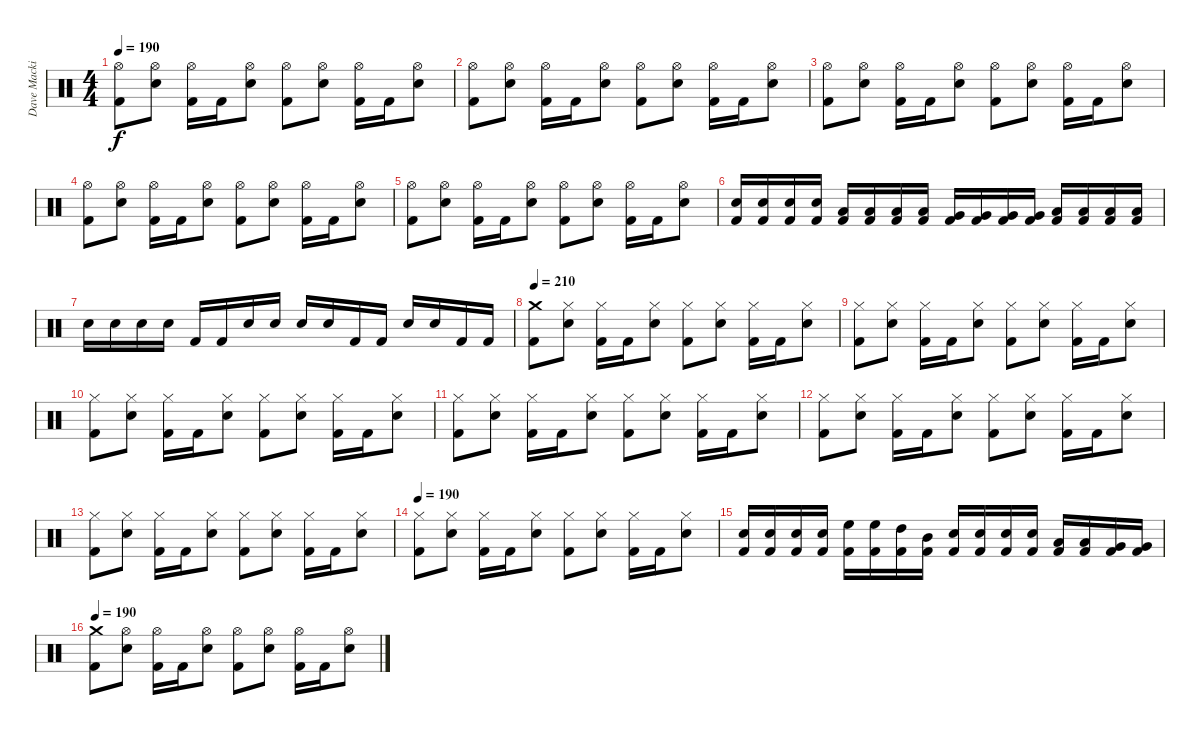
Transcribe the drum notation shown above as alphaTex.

\track ("Dave Mackintosh" "Dave Macki") {instrument percussion}
\staff {score}
\articulation defaults
\ts (4 4)
\tempo 190
\clef neutral
\ks aminor
("Kick (hit) 2" "Hi-Hat (open)").8{dy f} ("Snare (hit) 2" "Hi-Hat (open)").8 ("Kick (hit) 2" "Hi-Hat (open)").16 "Kick (hit) 2".16 ("Snare (hit) 2" "Hi-Hat (open)").8 ("Kick (hit) 2" "Hi-Hat (open)").8 ("Snare (hit) 2" "Hi-Hat (open)").8 ("Kick (hit) 2" "Hi-Hat (open)").16 "Kick (hit) 2".16 ("Snare (hit) 2" "Hi-Hat (open)").8 |
("Kick (hit) 2" "Hi-Hat (open)").8 ("Snare (hit) 2" "Hi-Hat (open)").8 ("Kick (hit) 2" "Hi-Hat (open)").16 "Kick (hit) 2".16 ("Snare (hit) 2" "Hi-Hat (open)").8 ("Kick (hit) 2" "Hi-Hat (open)").8 ("Snare (hit) 2" "Hi-Hat (open)").8 ("Kick (hit) 2" "Hi-Hat (open)").16 "Kick (hit) 2".16 ("Snare (hit) 2" "Hi-Hat (open)").8 |
("Kick (hit) 2" "Hi-Hat (open)").8 ("Snare (hit) 2" "Hi-Hat (open)").8 ("Kick (hit) 2" "Hi-Hat (open)").16 "Kick (hit) 2".16 ("Snare (hit) 2" "Hi-Hat (open)").8 ("Kick (hit) 2" "Hi-Hat (open)").8 ("Snare (hit) 2" "Hi-Hat (open)").8 ("Kick (hit) 2" "Hi-Hat (open)").16 "Kick (hit) 2".16 ("Snare (hit) 2" "Hi-Hat (open)").8 |
("Kick (hit) 2" "Hi-Hat (open)").8 ("Snare (hit) 2" "Hi-Hat (open)").8 ("Kick (hit) 2" "Hi-Hat (open)").16 "Kick (hit) 2".16 ("Snare (hit) 2" "Hi-Hat (open)").8 ("Kick (hit) 2" "Hi-Hat (open)").8 ("Snare (hit) 2" "Hi-Hat (open)").8 ("Kick (hit) 2" "Hi-Hat (open)").16 "Kick (hit) 2".16 ("Snare (hit) 2" "Hi-Hat (open)").8 |
("Kick (hit) 2" "Hi-Hat (open)").8 ("Snare (hit) 2" "Hi-Hat (open)").8 ("Kick (hit) 2" "Hi-Hat (open)").16 "Kick (hit) 2".16 ("Snare (hit) 2" "Hi-Hat (open)").8 ("Kick (hit) 2" "Hi-Hat (open)").8 ("Snare (hit) 2" "Hi-Hat (open)").8 ("Kick (hit) 2" "Hi-Hat (open)").16 "Kick (hit) 2".16 ("Snare (hit) 2" "Hi-Hat (open)").8 |
("Kick (hit) 2" "Snare (hit) 2").16 ("Kick (hit) 2" "Snare (hit) 2").16 ("Kick (hit) 2" "Snare (hit) 2").16 ("Kick (hit) 2" "Snare (hit) 2").16 ("Kick (hit) 2" "Low Tom (hit)").16 ("Kick (hit) 2" "Low Tom (hit)").16 ("Kick (hit) 2" "Low Tom (hit)").16 ("Kick (hit) 2" "Low Tom (hit)").16 ("Kick (hit) 2" "Very Low Tom (hit)").16 ("Kick (hit) 2" "Very Low Tom (hit)").16 ("Kick (hit) 2" "Very Low Tom (hit)").16 ("Kick (hit) 2" "Very Low Tom (hit)").16 ("Kick (hit) 2" "Low Floor Tom (hit)").16 ("Kick (hit) 2" "Low Floor Tom (hit)").16 ("Kick (hit) 2" "Low Floor Tom (hit)").16 ("Kick (hit) 2" "Low Floor Tom (hit)").16 |
"Snare (hit) 2".16 "Snare (hit) 2".16 "Snare (hit) 2".16 "Snare (hit) 2".16 "Kick (hit) 2".16 "Kick (hit) 2".16 "Snare (hit) 2".16 "Snare (hit) 2".16 "Snare (hit) 2".16 "Snare (hit) 2".16 "Kick (hit) 2".16 "Kick (hit) 2".16 "Snare (hit) 2".16 "Snare (hit) 2".16 "Kick (hit) 2".16 "Kick (hit) 2".16 |
\tempo 210
("Kick (hit) 2" "Crash medium (hit)").8 ("Snare (hit) 2" "Hi-Hat (closed)").8 ("Kick (hit) 2" "Hi-Hat (closed)").16 "Kick (hit) 2".16 ("Snare (hit) 2" "Hi-Hat (closed)").8 ("Kick (hit) 2" "Hi-Hat (closed)").8 ("Snare (hit) 2" "Hi-Hat (closed)").8 ("Kick (hit) 2" "Hi-Hat (closed)").16 "Kick (hit) 2".16 ("Snare (hit) 2" "Hi-Hat (closed)").8 |
("Kick (hit) 2" "Hi-Hat (closed)").8 ("Snare (hit) 2" "Hi-Hat (closed)").8 ("Kick (hit) 2" "Hi-Hat (closed)").16 "Kick (hit) 2".16 ("Snare (hit) 2" "Hi-Hat (closed)").8 ("Kick (hit) 2" "Hi-Hat (closed)").8 ("Snare (hit) 2" "Hi-Hat (closed)").8 ("Kick (hit) 2" "Hi-Hat (closed)").16 "Kick (hit) 2".16 ("Snare (hit) 2" "Hi-Hat (closed)").8 |
("Kick (hit) 2" "Hi-Hat (closed)").8 ("Snare (hit) 2" "Hi-Hat (closed)").8 ("Kick (hit) 2" "Hi-Hat (closed)").16 "Kick (hit) 2".16 ("Snare (hit) 2" "Hi-Hat (closed)").8 ("Kick (hit) 2" "Hi-Hat (closed)").8 ("Snare (hit) 2" "Hi-Hat (closed)").8 ("Kick (hit) 2" "Hi-Hat (closed)").16 "Kick (hit) 2".16 ("Snare (hit) 2" "Hi-Hat (closed)").8 |
("Kick (hit) 2" "Hi-Hat (closed)").8 ("Snare (hit) 2" "Hi-Hat (closed)").8 ("Kick (hit) 2" "Hi-Hat (closed)").16 "Kick (hit) 2".16 ("Snare (hit) 2" "Hi-Hat (closed)").8 ("Kick (hit) 2" "Hi-Hat (closed)").8 ("Snare (hit) 2" "Hi-Hat (closed)").8 ("Kick (hit) 2" "Hi-Hat (closed)").16 "Kick (hit) 2".16 ("Snare (hit) 2" "Hi-Hat (closed)").8 |
("Kick (hit) 2" "Hi-Hat (closed)").8 ("Snare (hit) 2" "Hi-Hat (closed)").8 ("Kick (hit) 2" "Hi-Hat (closed)").16 "Kick (hit) 2".16 ("Snare (hit) 2" "Hi-Hat (closed)").8 ("Kick (hit) 2" "Hi-Hat (closed)").8 ("Snare (hit) 2" "Hi-Hat (closed)").8 ("Kick (hit) 2" "Hi-Hat (closed)").16 "Kick (hit) 2".16 ("Snare (hit) 2" "Hi-Hat (closed)").8 |
("Kick (hit) 2" "Hi-Hat (closed)").8 ("Snare (hit) 2" "Hi-Hat (closed)").8 ("Kick (hit) 2" "Hi-Hat (closed)").16 "Kick (hit) 2".16 ("Snare (hit) 2" "Hi-Hat (closed)").8 ("Kick (hit) 2" "Hi-Hat (closed)").8 ("Snare (hit) 2" "Hi-Hat (closed)").8 ("Kick (hit) 2" "Hi-Hat (closed)").16 "Kick (hit) 2".16 ("Snare (hit) 2" "Hi-Hat (closed)").8 |
\tempo 190
("Kick (hit) 2" "Hi-Hat (closed)").8 ("Snare (hit) 2" "Hi-Hat (closed)").8 ("Kick (hit) 2" "Hi-Hat (closed)").16 "Kick (hit) 2".16 ("Snare (hit) 2" "Hi-Hat (closed)").8 ("Kick (hit) 2" "Hi-Hat (closed)").8 ("Snare (hit) 2" "Hi-Hat (closed)").8 ("Kick (hit) 2" "Hi-Hat (closed)").16 "Kick (hit) 2".16 ("Snare (hit) 2" "Hi-Hat (closed)").8 |
("Kick (hit) 2" "Snare (hit) 2").16 ("Kick (hit) 2" "Snare (hit) 2").16 ("Kick (hit) 2" "Snare (hit) 2").16 ("Kick (hit) 2" "Snare (hit) 2").16 ("Kick (hit) 2" "High Floor Tom (hit)").16 ("Kick (hit) 2" "High Floor Tom (hit)").16 ("Kick (hit) 2" "High Tom (hit)").16 ("Kick (hit) 2" "Mid Tom (hit)").16 ("Kick (hit) 2" "Snare (hit) 2").16 ("Kick (hit) 2" "Snare (hit) 2").16 ("Kick (hit) 2" "Snare (hit) 2").16 ("Kick (hit) 2" "Snare (hit) 2").16 ("Kick (hit) 2" "Low Tom (hit)").16 ("Kick (hit) 2" "Low Tom (hit)").16 ("Kick (hit) 2" "Very Low Tom (hit)").16 ("Kick (hit) 2" "Very Low Tom (hit)").16 |
\tempo 190
("Kick (hit) 2" "Crash medium (hit)").8 ("Snare (hit) 2" "Hi-Hat (open)").8 ("Kick (hit) 2" "Hi-Hat (open)").16 "Kick (hit) 2".16 ("Snare (hit) 2" "Hi-Hat (open)").8 ("Kick (hit) 2" "Hi-Hat (open)").8 ("Snare (hit) 2" "Hi-Hat (open)").8 ("Kick (hit) 2" "Hi-Hat (open)").16 "Kick (hit) 2".16 ("Snare (hit) 2" "Hi-Hat (open)").8
